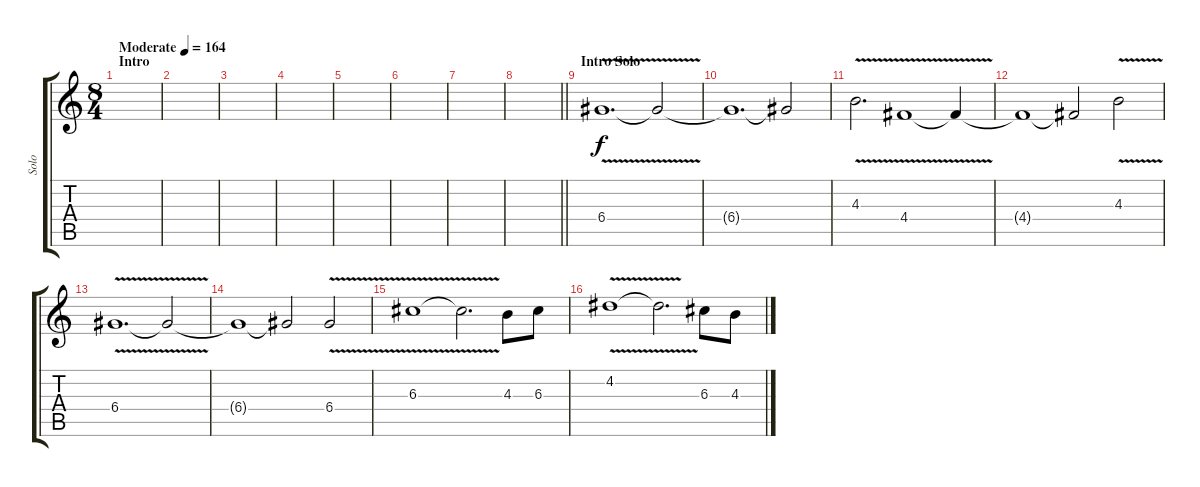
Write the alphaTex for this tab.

\track ("Solo" "Solo") {instrument overdrivenguitar}
\staff {score tabs}
\tuning (E4 B3 G3 D3 A2 E2) {hide}
\ts (8 4)
\section ("" "Intro")
\tempo (164 "Moderate")
\clef g2
\ks c
|
|
|
|
|
|
|
\barLineRight lightlight
|
\section ("" "Intro Solo")
6.4{v}.1{d} 6.4{t}.2 |
6.4{t}.1{d} 6.4{t}.2 |
4.3{v}.2{d} 4.4{v}.1 4.4{t}.4 |
4.4{t}.1 4.4{t}.2 4.3{v}.2 |
6.4{v}.1{d} 6.4{t}.2 |
6.4{t}.1 6.4{t}.2 6.4{v}.2 |
6.3{v}.1 6.3{t}.2{d} 4.3.8 6.3.8 |
4.2{v}.1 4.2{t}.2{d} 6.3.8 4.3.8
